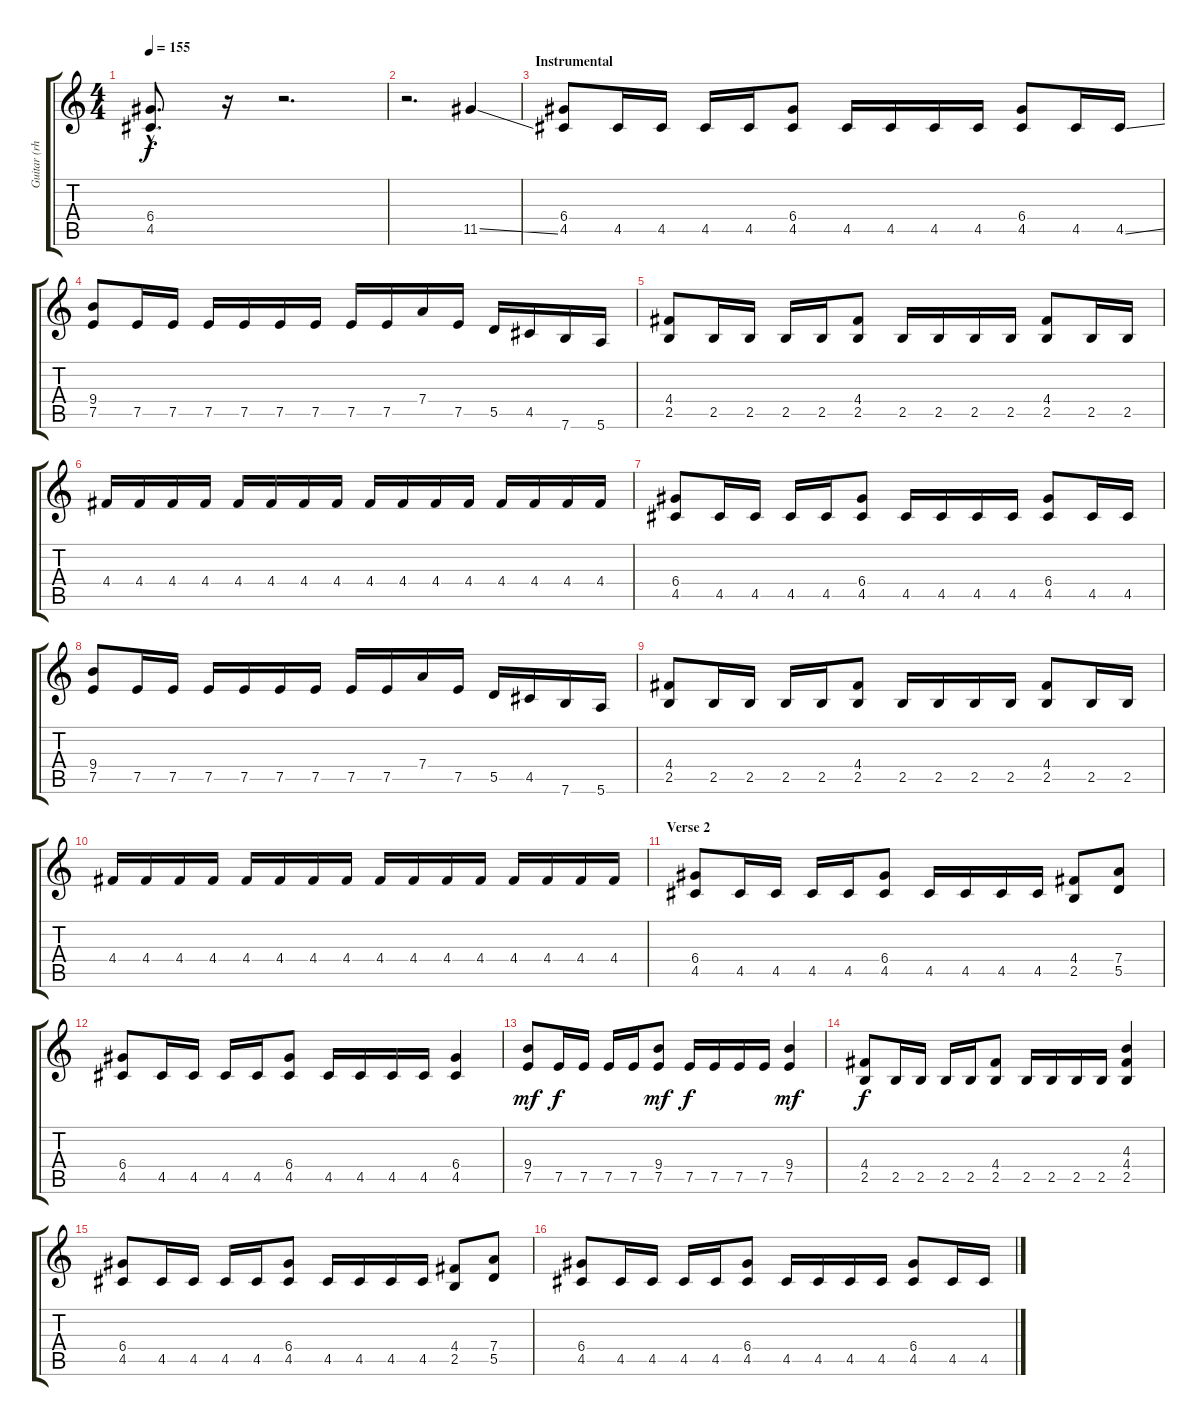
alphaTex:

\track ("Guitar (rhythm)" "Guitar (rh") {instrument distortionguitar}
\staff {score tabs}
\tuning (E4 B3 G3 D3 A2 E2) {hide}
\ts (4 4)
\tempo 155
\clef g2
\ks c
(6.4{hac} 4.5{hac}).8{d dy f} r.16 r.2{d} |
r.2{d} 11.5{ss}.4 |
\section ("" "Instrumental")
(6.4 4.5).8 4.5.16 4.5.16 4.5.16 4.5.16 (6.4 4.5).8 4.5.16 4.5.16 4.5.16 4.5.16 (6.4 4.5).8 4.5.16 4.5{ss}.16 |
(9.4 7.5).8 7.5.16 7.5.16 7.5.16 7.5.16 7.5.16 7.5.16 7.5.16 7.5.16 7.4.16 7.5.16 5.5.16 4.5.16 7.6.16 5.6.16 |
(4.4 2.5).8 2.5.16 2.5.16 2.5.16 2.5.16 (4.4 2.5).8 2.5.16 2.5.16 2.5.16 2.5.16 (4.4 2.5).8 2.5.16 2.5.16 |
4.4.16 4.4.16 4.4.16 4.4.16 4.4.16 4.4.16 4.4.16 4.4.16 4.4.16 4.4.16 4.4.16 4.4.16 4.4.16 4.4.16 4.4.16 4.4.16 |
(6.4 4.5).8 4.5.16 4.5.16 4.5.16 4.5.16 (6.4 4.5).8 4.5.16 4.5.16 4.5.16 4.5.16 (6.4 4.5).8 4.5.16 4.5.16 |
(9.4 7.5).8 7.5.16 7.5.16 7.5.16 7.5.16 7.5.16 7.5.16 7.5.16 7.5.16 7.4.16 7.5.16 5.5.16 4.5.16 7.6.16 5.6.16 |
(4.4 2.5).8 2.5.16 2.5.16 2.5.16 2.5.16 (4.4 2.5).8 2.5.16 2.5.16 2.5.16 2.5.16 (4.4 2.5).8 2.5.16 2.5.16 |
4.4.16 4.4.16 4.4.16 4.4.16 4.4.16 4.4.16 4.4.16 4.4.16 4.4.16 4.4.16 4.4.16 4.4.16 4.4.16 4.4.16 4.4.16 4.4.16 |
\section ("" "Verse 2")
(6.4 4.5).8 4.5.16 4.5.16 4.5.16 4.5.16 (6.4 4.5).8 4.5.16 4.5.16 4.5.16 4.5.16 (4.4 2.5).8 (7.4 5.5).8 |
(6.4 4.5).8 4.5.16 4.5.16 4.5.16 4.5.16 (6.4 4.5).8 4.5.16 4.5.16 4.5.16 4.5.16 (6.4 4.5).4 |
(9.4 7.5).8{dy mf} 7.5.16{dy f} 7.5.16 7.5.16 7.5.16 (9.4 7.5).8{dy mf} 7.5.16{dy f} 7.5.16 7.5.16 7.5.16 (9.4 7.5).4{dy mf} |
(4.4 2.5).8{dy f} 2.5.16 2.5.16 2.5.16 2.5.16 (4.4 2.5).8 2.5.16 2.5.16 2.5.16 2.5.16 (4.3 4.4 2.5).4 |
(6.4 4.5).8 4.5.16 4.5.16 4.5.16 4.5.16 (6.4 4.5).8 4.5.16 4.5.16 4.5.16 4.5.16 (4.4 2.5).8 (7.4 5.5).8 |
(6.4 4.5).8 4.5.16 4.5.16 4.5.16 4.5.16 (6.4 4.5).8 4.5.16 4.5.16 4.5.16 4.5.16 (6.4 4.5).8 4.5.16 4.5.16
